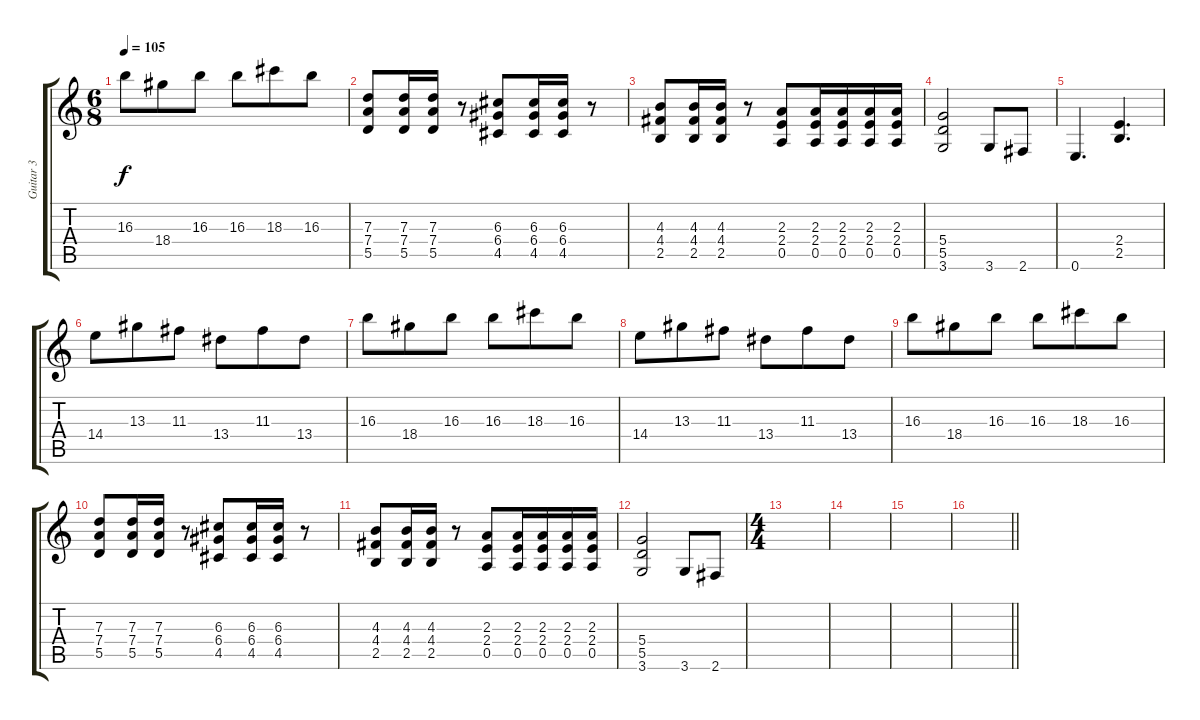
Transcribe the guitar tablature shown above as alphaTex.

\track ("Guitar 3" "Guitar 3") {instrument overdrivenguitar}
\staff {score tabs}
\tuning (E4 B3 G3 D3 A2 E2) {hide}
\ts (6 8)
\tempo 105
\clef g2
\ks c
16.3.8{dy f} 18.4.8 16.3.8 16.3.8 18.3.8 16.3.8 |
(7.3 7.4 5.5).8 (7.3 7.4 5.5).16 (7.3 7.4 5.5).16 r.8 (6.3 6.4 4.5).8 (6.3 6.4 4.5).16 (6.3 6.4 4.5).16 r.8 |
(4.3 4.4 2.5).8 (4.3 4.4 2.5).16 (4.3 4.4 2.5).16 r.8 (2.3 2.4 0.5).8 (2.3 2.4 0.5).16 (2.3 2.4 0.5).16 (2.3 2.4 0.5).16 (2.3 2.4 0.5).16 |
(5.4 5.5 3.6).2 3.6.8 2.6.8 |
0.6.4{d} (2.4 2.5).4{d} |
14.4.8 13.3.8 11.3.8 13.4.8 11.3.8 13.4.8 |
16.3.8 18.4.8 16.3.8 16.3.8 18.3.8 16.3.8 |
14.4.8 13.3.8 11.3.8 13.4.8 11.3.8 13.4.8 |
16.3.8 18.4.8 16.3.8 16.3.8 18.3.8 16.3.8 |
(7.3 7.4 5.5).8 (7.3 7.4 5.5).16 (7.3 7.4 5.5).16 r.8 (6.3 6.4 4.5).8 (6.3 6.4 4.5).16 (6.3 6.4 4.5).16 r.8 |
(4.3 4.4 2.5).8 (4.3 4.4 2.5).16 (4.3 4.4 2.5).16 r.8 (2.3 2.4 0.5).8 (2.3 2.4 0.5).16 (2.3 2.4 0.5).16 (2.3 2.4 0.5).16 (2.3 2.4 0.5).16 |
(5.4 5.5 3.6).2 3.6.8 2.6.8 |
\ts (4 4)
|
|
|
\barLineRight lightlight
